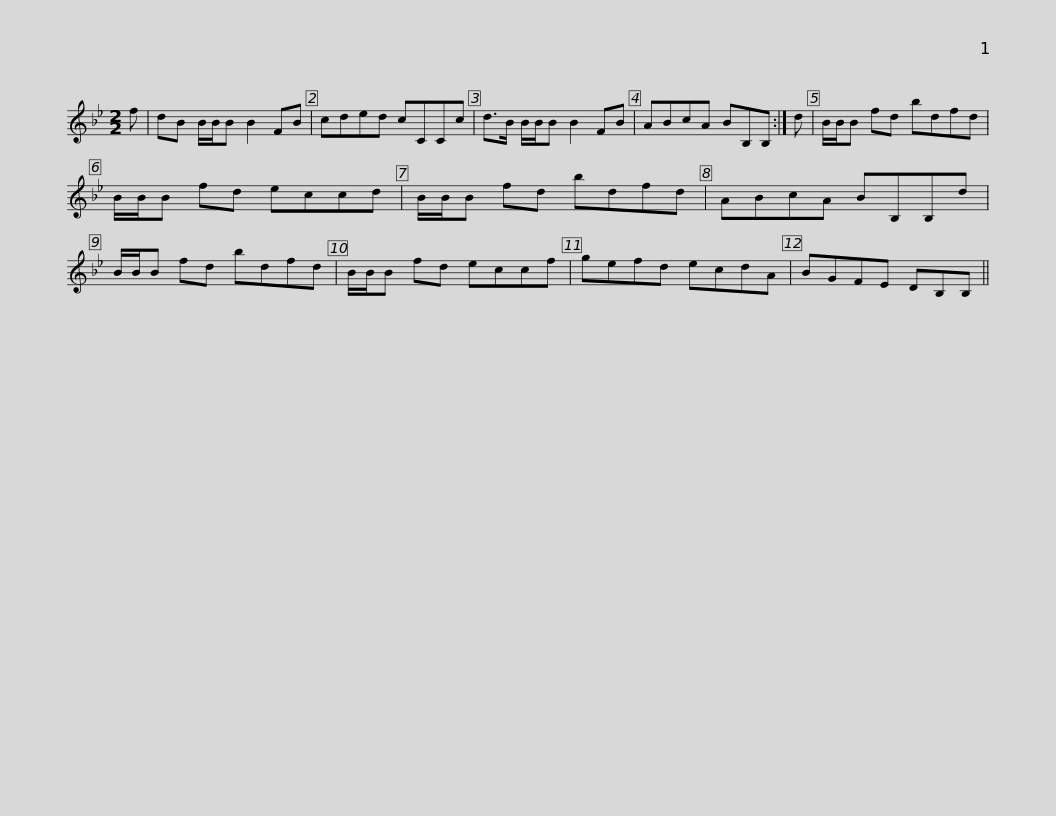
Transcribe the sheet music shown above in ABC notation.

X:1
L:1/8
M:2/2
I:linebreak $
K:Bb
V:1 treble
V:1
 f | dB B/B/B B2 FB | cded cCCc | d>B B/B/B B2 FB | ABcA BB,B, :| %5
 d |$ B/B/B fd bdfd | B/B/B fd eccd | B/B/B fd bdfd | ABcA BB,B,d | %10
 B/B/B fd bdfd |$ B/B/B fd eccf | gefd ecdA | BGFE DB,B, || %14
